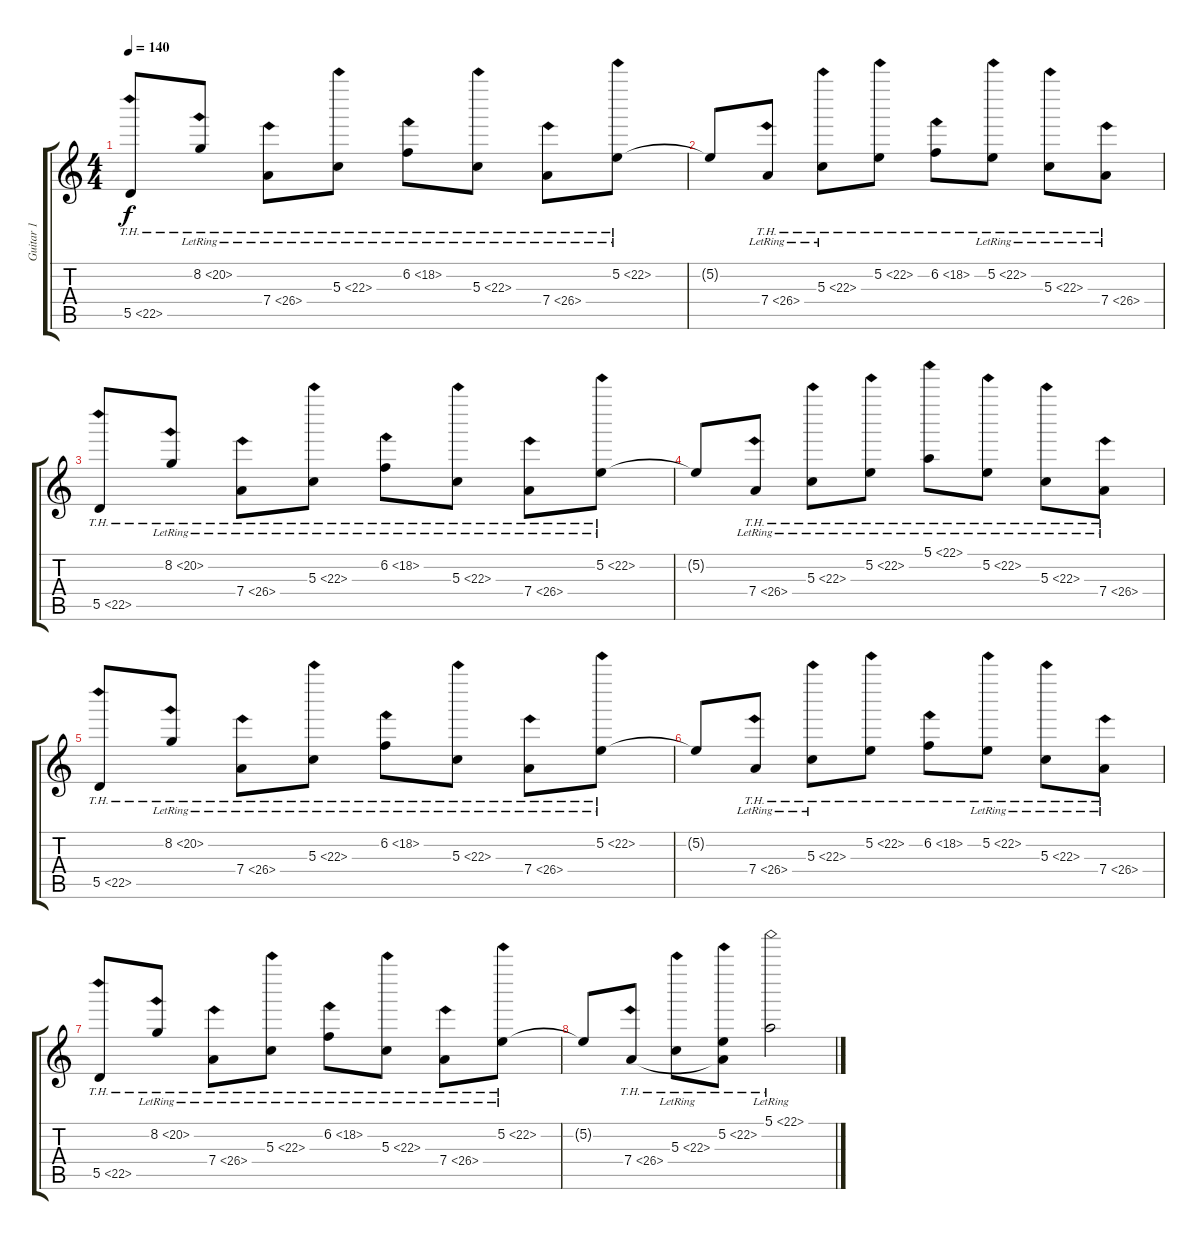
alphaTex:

\track ("Guitar 1" "Guitar 1") {instrument electricguitarclean}
\staff {score tabs}
\tuning (E4 B3 G3 D3 A2 D2) {hide}
\ts (4 4)
\tempo 140
\clef g2
\ks c
5.5{th 17}.8{dy f} 8.2{th 12 lr}.8 7.4{th 19 lr}.8 5.3{th 17 lr}.8 6.2{th 12 lr}.8 5.3{th 17 lr}.8 7.4{th 19 lr}.8 5.2{th 17 lr}.8 |
5.2{t}.8 7.4{th 19 lr}.8 5.3{th 17 lr}.8 5.2{th 17}.8 6.2{th 12}.8 5.2{th 17 lr}.8 5.3{th 17 lr}.8 7.4{th 19 lr}.8 |
5.5{th 17}.8 8.2{th 12 lr}.8 7.4{th 19 lr}.8 5.3{th 17 lr}.8 6.2{th 12 lr}.8 5.3{th 17 lr}.8 7.4{th 19 lr}.8 5.2{th 17 lr}.8 |
5.2{t}.8 7.4{th 19 lr}.8 5.3{th 17 lr}.8 5.2{th 17 lr}.8 5.1{th 17 lr}.8 5.2{th 17 lr}.8 5.3{th 17 lr}.8 7.4{th 19 lr}.8 |
5.5{th 17}.8 8.2{th 12 lr}.8 7.4{th 19 lr}.8 5.3{th 17 lr}.8 6.2{th 12 lr}.8 5.3{th 17 lr}.8 7.4{th 19 lr}.8 5.2{th 17 lr}.8 |
5.2{t}.8 7.4{th 19 lr}.8 5.3{th 17 lr}.8 5.2{th 17}.8 6.2{th 12}.8 5.2{th 17 lr}.8 5.3{th 17 lr}.8 7.4{th 19 lr}.8 |
5.5{th 17}.8 8.2{th 12 lr}.8 7.4{th 19 lr}.8 5.3{th 17 lr}.8 6.2{th 12 lr}.8 5.3{th 17 lr}.8 7.4{th 19 lr}.8 5.2{th 17 lr}.8 |
5.2{t}.8 7.4{th 19}.8 5.3{th 17 lr}.8 (5.2{th 17} 7.4{t}).8 5.1{th 17 lr}.2
